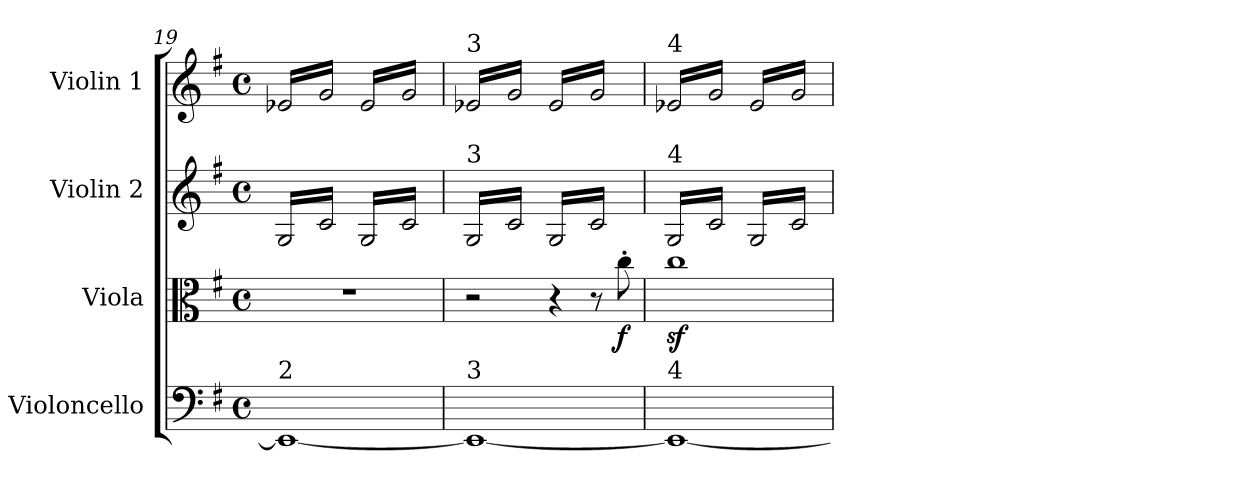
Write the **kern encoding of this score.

**kern	**kern	**dynam	**kern	**kern
*part4	*part3	*part3	*part2	*part1
*staff4	*staff3	*staff3	*staff2	*staff1
*I"Violoncello	*I"Viola	*	*I"Violin 2	*I"Violin 1
*I'Vc	*I'Vla	*	*I'Vln	*I'Vln
*clefF4	*clefC3	*	*clefG2	*clefG2
*k[f#]	*k[f#]	*	*k[f#]	*k[f#]
*M4/4	*M4/4	*	*M4/4	*M4/4
*met(c)	*met(c)	*	*met(c)	*met(c)
=19	=19	=19	=19	=19
!	!	!	!	!LO:TX:a:t=2
!	!	!	!LO:TX:a:t=2	!
!LO:TX:a:t=2	!	!	!	!
*	*	*	*tremolo	*
*	*	*	*	*tremolo
1EE-_	1r	.	(16G/LL	(16e-X/LL
.	.	.	16c/	16g/
.	.	.	16G/	16e-X/
.	.	.	16c/	16g/
.	.	.	16G/	16e-X/
.	.	.	16c/	16g/
.	.	.	16G/	16e-X/
.	.	.	16c/JJ	16g/JJ
.	.	.	16G/LL	16e-/LL
.	.	.	16c/)	16g/)
.	.	.	16G/	16e-/
.	.	.	16c/)	16g/)
.	.	.	16G/	16e-/
.	.	.	16c/)	16g/)
.	.	.	16G/	16e-/
.	.	.	16c/)JJ	16g/)JJ
=20	=20	=20	=20	=20
!	!	!	!	!LO:TX:a:t=3
!	!	!	!LO:TX:a:t=3	!
!LO:TX:a:t=3	!	!	!	!
1EE-_	2r	.	(16G/LL	(16e-X/LL
.	.	.	16c/	16g/
.	.	.	16G/	16e-X/
.	.	.	16c/	16g/
.	.	.	16G/	16e-X/
.	.	.	16c/	16g/
.	.	.	16G/	16e-X/
.	.	.	16c/JJ	16g/JJ
.	4r	.	16G/LL	16e-/LL
.	.	.	16c/)	16g/)
.	.	.	16G/	16e-/
.	.	.	16c/)	16g/)
.	8r	.	16G/	16e-/
.	.	.	16c/)	16g/)
!	!	!LO:DY:b	!	!
.	8cc'\	f	16G/	16e-/
.	.	.	16c/)JJ	16g/)JJ
=21	=21	=21	=21	=21
!	!	!	!	!LO:TX:a:t=4
!	!	!	!LO:TX:a:t=4	!
!LO:TX:a:t=4	!	!	!	!
1EE-_	1ccz<	.	(16G/LL	(16e-X/LL
.	.	.	16c/	16g/
.	.	.	16G/	16e-X/
.	.	.	16c/	16g/
.	.	.	16G/	16e-X/
.	.	.	16c/	16g/
.	.	.	16G/	16e-X/
.	.	.	16c/JJ	16g/JJ
.	.	.	16G/LL	16e-/LL
.	.	.	16c/)	16g/)
.	.	.	16G/	16e-/
.	.	.	16c/)	16g/)
.	.	.	16G/	16e-/
.	.	.	16c/)	16g/)
.	.	.	16G/	16e-/
.	.	.	16c/)JJ	16g/)JJ
*	*	*	*	*Xtremolo
*	*	*	*Xtremolo	*
.	.	.	.	.
.	.	.	.	.
.	.	.	.	.
.	.	.	.	.
=	=	=	=	=
*-	*-	*-	*-	*-
